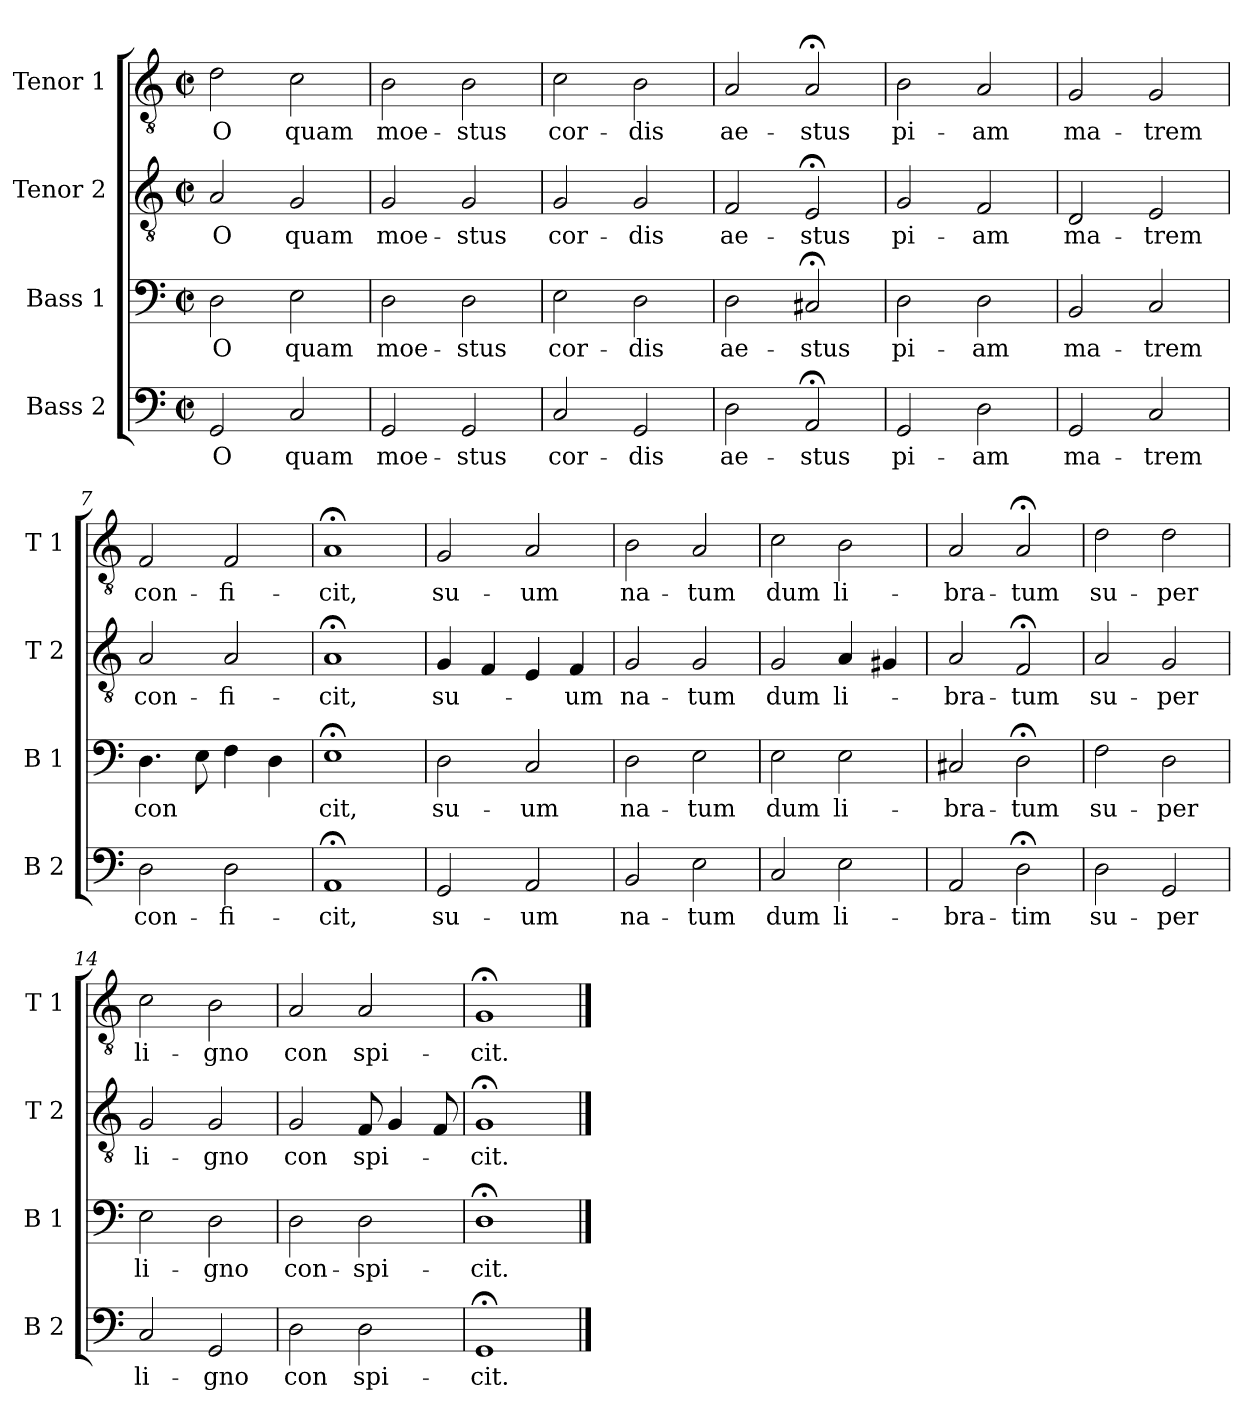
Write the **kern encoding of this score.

**kern	**text	**kern	**text	**kern	**text	**kern	**text
*part4	*part4	*part3	*part3	*part2	*part2	*part1	*part1
*staff4	*staff4	*staff3	*staff3	*staff2	*staff2	*staff1	*staff1
*I"Bass 2	*	*I"Bass 1	*	*I"Tenor 2	*	*I"Tenor 1	*
*I'B 2	*	*I'B 1	*	*I'T 2	*	*I'T 1	*
*clefF4	*	*clefF4	*	*clefGv2	*	*clefGv2	*
*k[]	*	*k[]	*	*k[]	*	*k[]	*
*C:	*	*C:	*	*C:	*	*C:	*
*M2/2	*	*M2/2	*	*M2/2	*	*M2/2	*
*met(c|)	*	*met(c|)	*	*met(c|)	*	*met(c|)	*
=1	=1	=1	=1	=1	=1	=1	=1
!	!LO:LY:b	!	!LO:LY:b	!	!LO:LY:b	!	!LO:LY:b
2GG/	O	2D\	O	2A/	O	2d\	O
!	!LO:LY:b	!	!LO:LY:b	!	!LO:LY:b	!	!LO:LY:b
2C/	quam	2E\	quam	2G/	quam	2c\	quam
=2	=2	=2	=2	=2	=2	=2	=2
!	!LO:LY:b	!	!LO:LY:b	!	!LO:LY:b	!	!LO:LY:b
2GG/	moe-	2D\	moe-	2G/	moe-	2B\	moe-
!	!LO:LY:b	!	!LO:LY:b	!	!LO:LY:b	!	!LO:LY:b
2GG/	-stus	2D\	-stus	2G/	-stus	2B\	-stus
=3	=3	=3	=3	=3	=3	=3	=3
!	!LO:LY:b	!	!LO:LY:b	!	!LO:LY:b	!	!LO:LY:b
2C/	cor-	2E\	cor-	2G/	cor-	2c\	cor-
!	!LO:LY:b	!	!LO:LY:b	!	!LO:LY:b	!	!LO:LY:b
2GG/	-dis	2D\	-dis	2G/	-dis	2B\	-dis
=4	=4	=4	=4	=4	=4	=4	=4
!	!LO:LY:b	!	!LO:LY:b	!	!LO:LY:b	!	!LO:LY:b
2D\	ae-	2D\	ae-	2F/	ae-	2A/	ae-
!	!LO:LY:b	!	!LO:LY:b	!	!LO:LY:b	!	!LO:LY:b
2AA;</	-stus	2C#X;</	-stus	2E;</	-stus	2A;</	-stus
=5	=5	=5	=5	=5	=5	=5	=5
!	!LO:LY:b	!	!LO:LY:b	!	!LO:LY:b	!	!LO:LY:b
2GG/	pi-	2D\	pi-	2G/	pi-	2B\	pi-
!	!LO:LY:b	!	!LO:LY:b	!	!LO:LY:b	!	!LO:LY:b
2D\	-am	2D\	-am	2F/	-am	2A/	-am
!!LO:LB:g=z
=6	=6	=6	=6	=6	=6	=6	=6
!	!LO:LY:b	!	!LO:LY:b	!	!LO:LY:b	!	!LO:LY:b
2GG/	ma-	2BB/	ma-	2D/	ma-	2G/	ma-
!	!LO:LY:b	!	!LO:LY:b	!	!LO:LY:b	!	!LO:LY:b
2C/	-trem	2C/	-trem	2E/	-trem	2G/	-trem
=7	=7	=7	=7	=7	=7	=7	=7
!	!LO:LY:b	!	!LO:LY:b	!	!LO:LY:b	!	!LO:LY:b
2D\	con-	4.D\	con	2A/	con-	2F/	con-
.	.	8E\	.	.	.	.	.
!	!LO:LY:b	!	!	!	!LO:LY:b	!	!LO:LY:b
2D\	-fi-	4F\	.	2A/	-fi-	2F/	-fi-
.	.	4D\	.	.	.	.	.
=8	=8	=8	=8	=8	=8	=8	=8
!	!LO:LY:b	!	!LO:LY:b	!	!LO:LY:b	!	!LO:LY:b
1AA;<	-cit,	1E;<	cit,	1A;<	-cit,	1A;<	-cit,
=9	=9	=9	=9	=9	=9	=9	=9
!	!LO:LY:b	!	!LO:LY:b	!	!LO:LY:b	!	!LO:LY:b
2GG/	su-	2D\	su-	4G/	su-	2G/	su-
.	.	.	.	4F/	.	.	.
!	!LO:LY:b	!	!LO:LY:b	!	!	!	!LO:LY:b
2AA/	-um	2C/	-um	4E/	.	2A/	-um
!	!	!	!	!	!LO:LY:b	!	!
.	.	.	.	4F/	-um	.	.
=10	=10	=10	=10	=10	=10	=10	=10
!	!LO:LY:b	!	!LO:LY:b	!	!LO:LY:b	!	!LO:LY:b
2BB/	na-	2D\	na-	2G/	na-	2B\	na-
!	!LO:LY:b	!	!LO:LY:b	!	!LO:LY:b	!	!LO:LY:b
2E\	-tum	2E\	-tum	2G/	-tum	2A/	-tum
!!LO:LB:g=z
=11	=11	=11	=11	=11	=11	=11	=11
!	!LO:LY:b	!	!LO:LY:b	!	!LO:LY:b	!	!LO:LY:b
2C/	dum	2E\	dum	2G/	dum	2c\	dum
!	!LO:LY:b	!	!LO:LY:b	!	!LO:LY:b	!	!LO:LY:b
2E\	li-	2E\	li-	4A/	li-	2B\	li-
.	.	.	.	4G#X/	.	.	.
=12	=12	=12	=12	=12	=12	=12	=12
!	!LO:LY:b	!	!LO:LY:b	!	!LO:LY:b	!	!LO:LY:b
2AA/	-bra-	2C#X/	-bra-	2A/	-bra-	2A/	-bra-
!	!LO:LY:b	!	!LO:LY:b	!	!LO:LY:b	!	!LO:LY:b
2D;<\	-tim	2D;<\	-tum	2F;</	-tum	2A;</	-tum
=13	=13	=13	=13	=13	=13	=13	=13
!	!LO:LY:b	!	!LO:LY:b	!	!LO:LY:b	!	!LO:LY:b
2D\	su-	2F\	su-	2A/	su-	2d\	su-
!	!LO:LY:b	!	!LO:LY:b	!	!LO:LY:b	!	!LO:LY:b
2GG/	-per	2D\	-per	2G/	-per	2d\	-per
=14	=14	=14	=14	=14	=14	=14	=14
!	!LO:LY:b	!	!LO:LY:b	!	!LO:LY:b	!	!LO:LY:b
2C/	li-	2E\	li-	2G/	li-	2c\	li-
!	!LO:LY:b	!	!LO:LY:b	!	!LO:LY:b	!	!LO:LY:b
2GG/	-gno	2D\	-gno	2G/	-gno	2B\	-gno
=15	=15	=15	=15	=15	=15	=15	=15
!	!LO:LY:b	!	!LO:LY:b	!	!LO:LY:b	!	!LO:LY:b
2D\	con	2D\	con-	2G/	con	2A/	con
!	!LO:LY:b	!	!LO:LY:b	!	!LO:LY:b	!	!LO:LY:b
2D\	spi-	2D\	-spi-	8F/	spi-	2A/	spi-
.	.	.	.	4G/	.	.	.
.	.	.	.	8F/	.	.	.
=16	=16	=16	=16	=16	=16	=16	=16
!	!LO:LY:b	!	!LO:LY:b	!	!LO:LY:b	!	!LO:LY:b
1GG;<	-cit.	1D;<	-cit.	1G;<	-cit.	1G;<	-cit.
==	==	==	==	==	==	==	==
*-	*-	*-	*-	*-	*-	*-	*-
